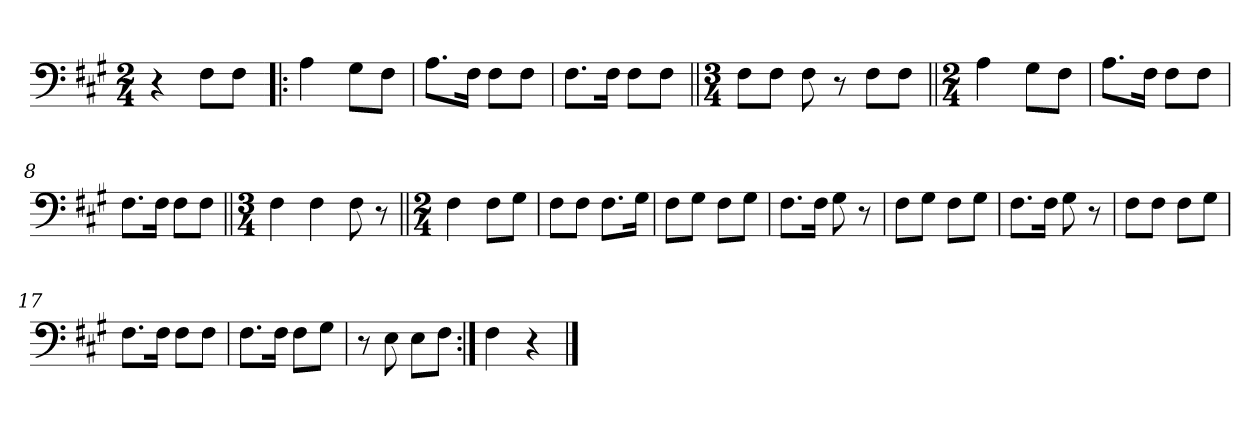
**kern
*part1
*staff1
*clefF4
*k[f#c#g#]
*M2/4
=1
4r
8F#\L
8F#\J
=2!|:
4A\
8G#\L
8F#\J
=3
8.A\L
16F#\Jk
8F#\L
8F#\J
=4
8.F#\L
16F#\Jk
8F#\L
8F#\J
=5||
*M3/4
8F#\L
8F#\J
8F#\
8r
8F#\L
8F#\J
=6||
*M2/4
4A\
8G#\L
8F#\J
=7
8.A\L
16F#\Jk
8F#\L
8F#\J
=8
8.F#\L
16F#\Jk
8F#\L
8F#\J
=9||
*M3/4
4F#\
4F#\
8F#\
8r
=10||
*M2/4
4F#\
8F#\L
8G#\J
=11
8F#\L
8F#\J
8.F#\L
16G#\Jk
=12
8F#\L
8G#\J
8F#\L
8G#\J
=13
8.F#\L
16F#\Jk
8G#\
8r
=14
8F#\L
8G#\J
8F#\L
8G#\J
=15
8.F#\L
16F#\Jk
8G#\
8r
=16
8F#\L
8F#\J
8F#\L
8G#\J
=17
8.F#\L
16F#\Jk
8F#\L
8F#\J
=18
8.F#\L
16F#\Jk
8F#\L
8G#\J
=
8r
8E\
8E\L
8F#\J
=20:|!
4F#\
4r
==
*-
